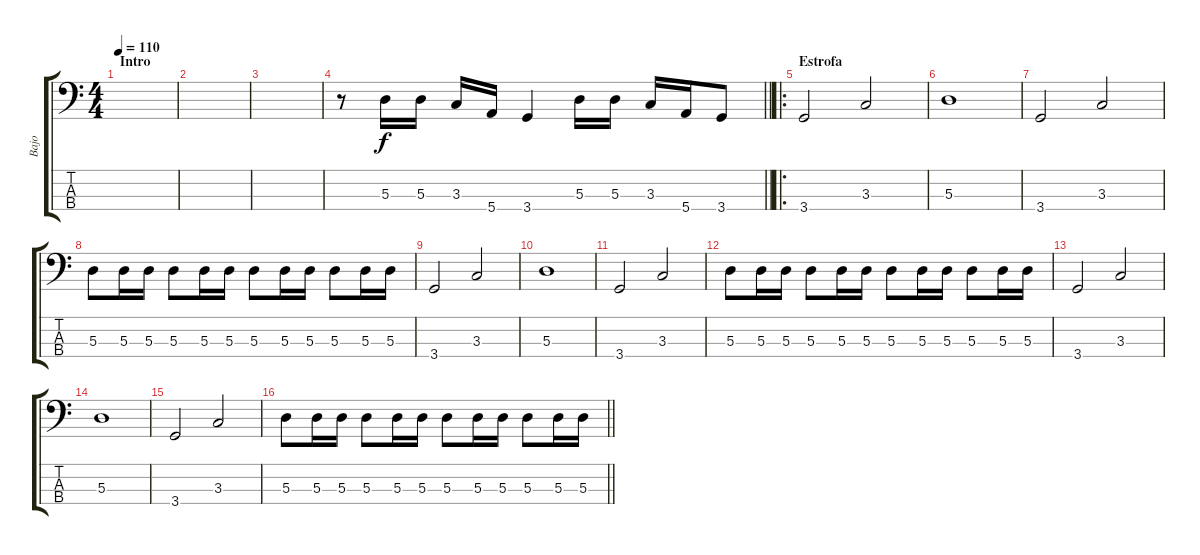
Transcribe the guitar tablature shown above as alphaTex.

\track ("Bajo" "Bajo") {instrument electricbasspick}
\staff {score tabs}
\tuning (G2 D2 A1 E1) {hide}
\ts (4 4)
\section ("" "Intro")
\tempo 110
\clef f4
\ks c
|
|
|
\barLineRight lightlight
r.8 5.3.16 5.3.16 3.3.16 5.4.16 3.4.4 5.3.16 5.3.16 3.3.16 5.4.16 3.4.8 |
\ro
\section ("" "Estrofa")
3.4.2 3.3.2 |
5.3.1 |
3.4.2 3.3.2 |
5.3.8 5.3.16 5.3.16 5.3.8 5.3.16 5.3.16 5.3.8 5.3.16 5.3.16 5.3.8 5.3.16 5.3.16 |
3.4.2 3.3.2 |
5.3.1 |
3.4.2 3.3.2 |
5.3.8 5.3.16 5.3.16 5.3.8 5.3.16 5.3.16 5.3.8 5.3.16 5.3.16 5.3.8 5.3.16 5.3.16 |
3.4.2 3.3.2 |
5.3.1 |
3.4.2 3.3.2 |
\barLineRight lightlight
5.3.8 5.3.16 5.3.16 5.3.8 5.3.16 5.3.16 5.3.8 5.3.16 5.3.16 5.3.8 5.3.16 5.3.16
